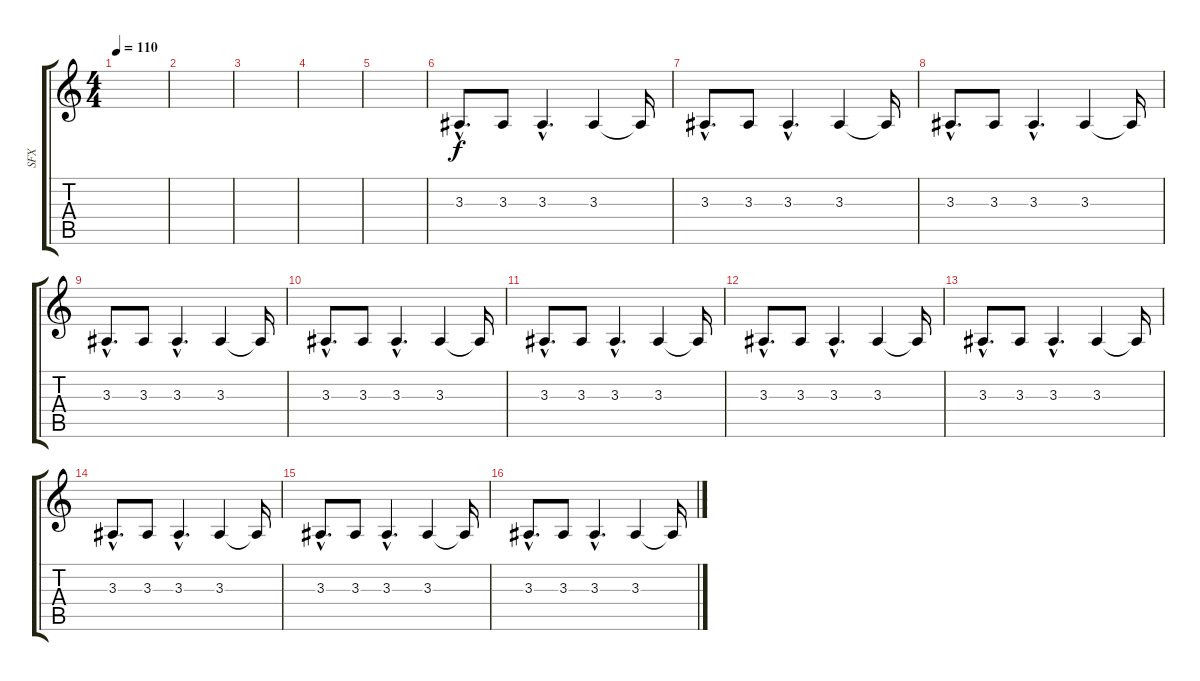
\track ("SFX" "SFX") {instrument reversecymbal}
\staff {score tabs}
\tuning (E4 B3 G3 D3 A2 E2) {hide}
\ts (4 4)
\tempo 110
\clef g2
\ks c
|
|
|
|
|
3.3{hac}.8{d} 3.3.8 3.3{hac}.4{d} 3.3.4 3.3{t}.16 |
3.3{hac}.8{d} 3.3.8 3.3{hac}.4{d} 3.3.4 3.3{t}.16 |
3.3{hac}.8{d} 3.3.8 3.3{hac}.4{d} 3.3.4 3.3{t}.16 |
3.3{hac}.8{d} 3.3.8 3.3{hac}.4{d} 3.3.4 3.3{t}.16 |
3.3{hac}.8{d} 3.3.8 3.3{hac}.4{d} 3.3.4 3.3{t}.16 |
3.3{hac}.8{d} 3.3.8 3.3{hac}.4{d} 3.3.4 3.3{t}.16 |
3.3{hac}.8{d} 3.3.8 3.3{hac}.4{d} 3.3.4 3.3{t}.16 |
3.3{hac}.8{d} 3.3.8 3.3{hac}.4{d} 3.3.4 3.3{t}.16 |
3.3{hac}.8{d} 3.3.8 3.3{hac}.4{d} 3.3.4 3.3{t}.16 |
3.3{hac}.8{d} 3.3.8 3.3{hac}.4{d} 3.3.4 3.3{t}.16 |
3.3{hac}.8{d} 3.3.8 3.3{hac}.4{d} 3.3.4 3.3{t}.16
